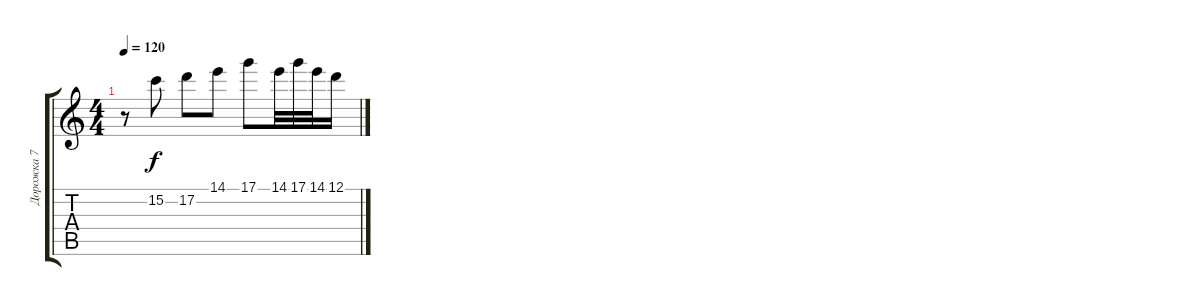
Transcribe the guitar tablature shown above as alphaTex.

\track ("Дорожка 7" "Дорожка 7") {instrument overdrivenguitar}
\staff {score tabs}
\tuning (D4 A3 F3 C3 G2 D2) {hide}
\ts (4 4)
\tempo 120
\clef g2
\ks c
r.8{dy f} 15.2.8 17.2.8 14.1.8 17.1.8 14.1.32 17.1.32 14.1.32 12.1.16
